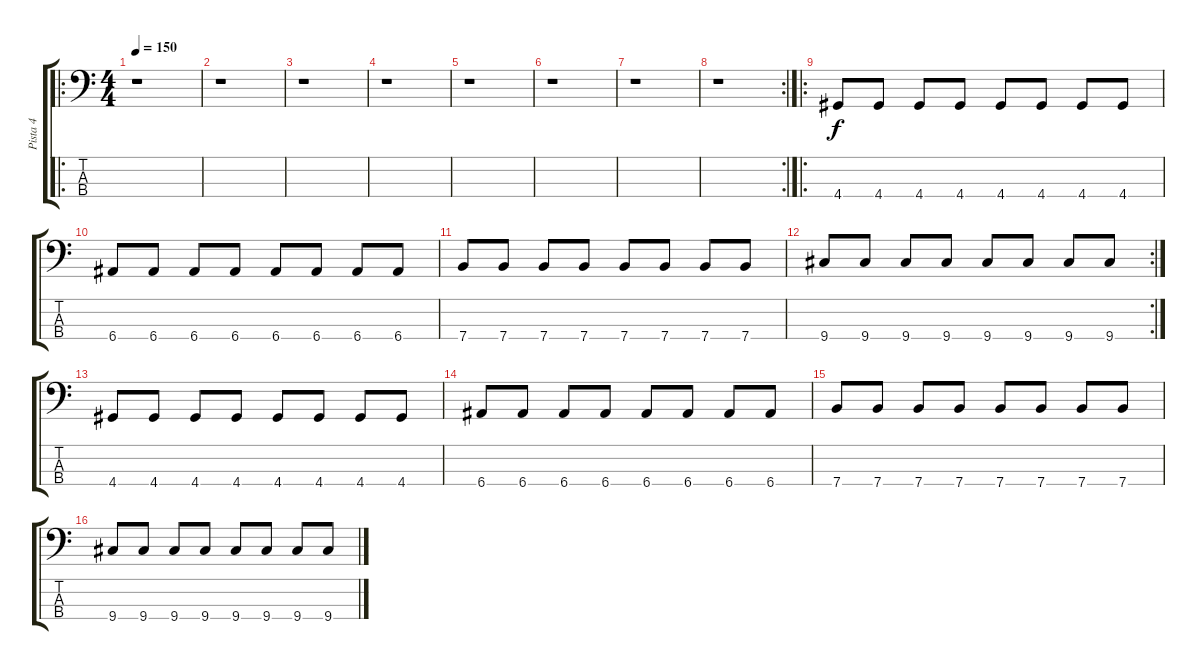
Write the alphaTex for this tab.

\track ("Pista 4" "Pista 4") {instrument electricbasspick}
\staff {score tabs}
\tuning (G2 D2 A1 E1) {hide}
\ro
\ts (4 4)
\tempo 150
\clef f4
\ks c
r.1{dy f} |
r.1 |
r.1 |
r.1 |
r.1 |
r.1 |
r.1 |
\rc 2
r.1 |
\ro
4.4.8 4.4.8 4.4.8 4.4.8 4.4.8 4.4.8 4.4.8 4.4.8 |
6.4.8 6.4.8 6.4.8 6.4.8 6.4.8 6.4.8 6.4.8 6.4.8 |
7.4.8 7.4.8 7.4.8 7.4.8 7.4.8 7.4.8 7.4.8 7.4.8 |
\rc 2
9.4.8 9.4.8 9.4.8 9.4.8 9.4.8 9.4.8 9.4.8 9.4.8 |
4.4.8 4.4.8 4.4.8 4.4.8 4.4.8 4.4.8 4.4.8 4.4.8 |
6.4.8 6.4.8 6.4.8 6.4.8 6.4.8 6.4.8 6.4.8 6.4.8 |
7.4.8 7.4.8 7.4.8 7.4.8 7.4.8 7.4.8 7.4.8 7.4.8 |
9.4.8 9.4.8 9.4.8 9.4.8 9.4.8 9.4.8 9.4.8 9.4.8
